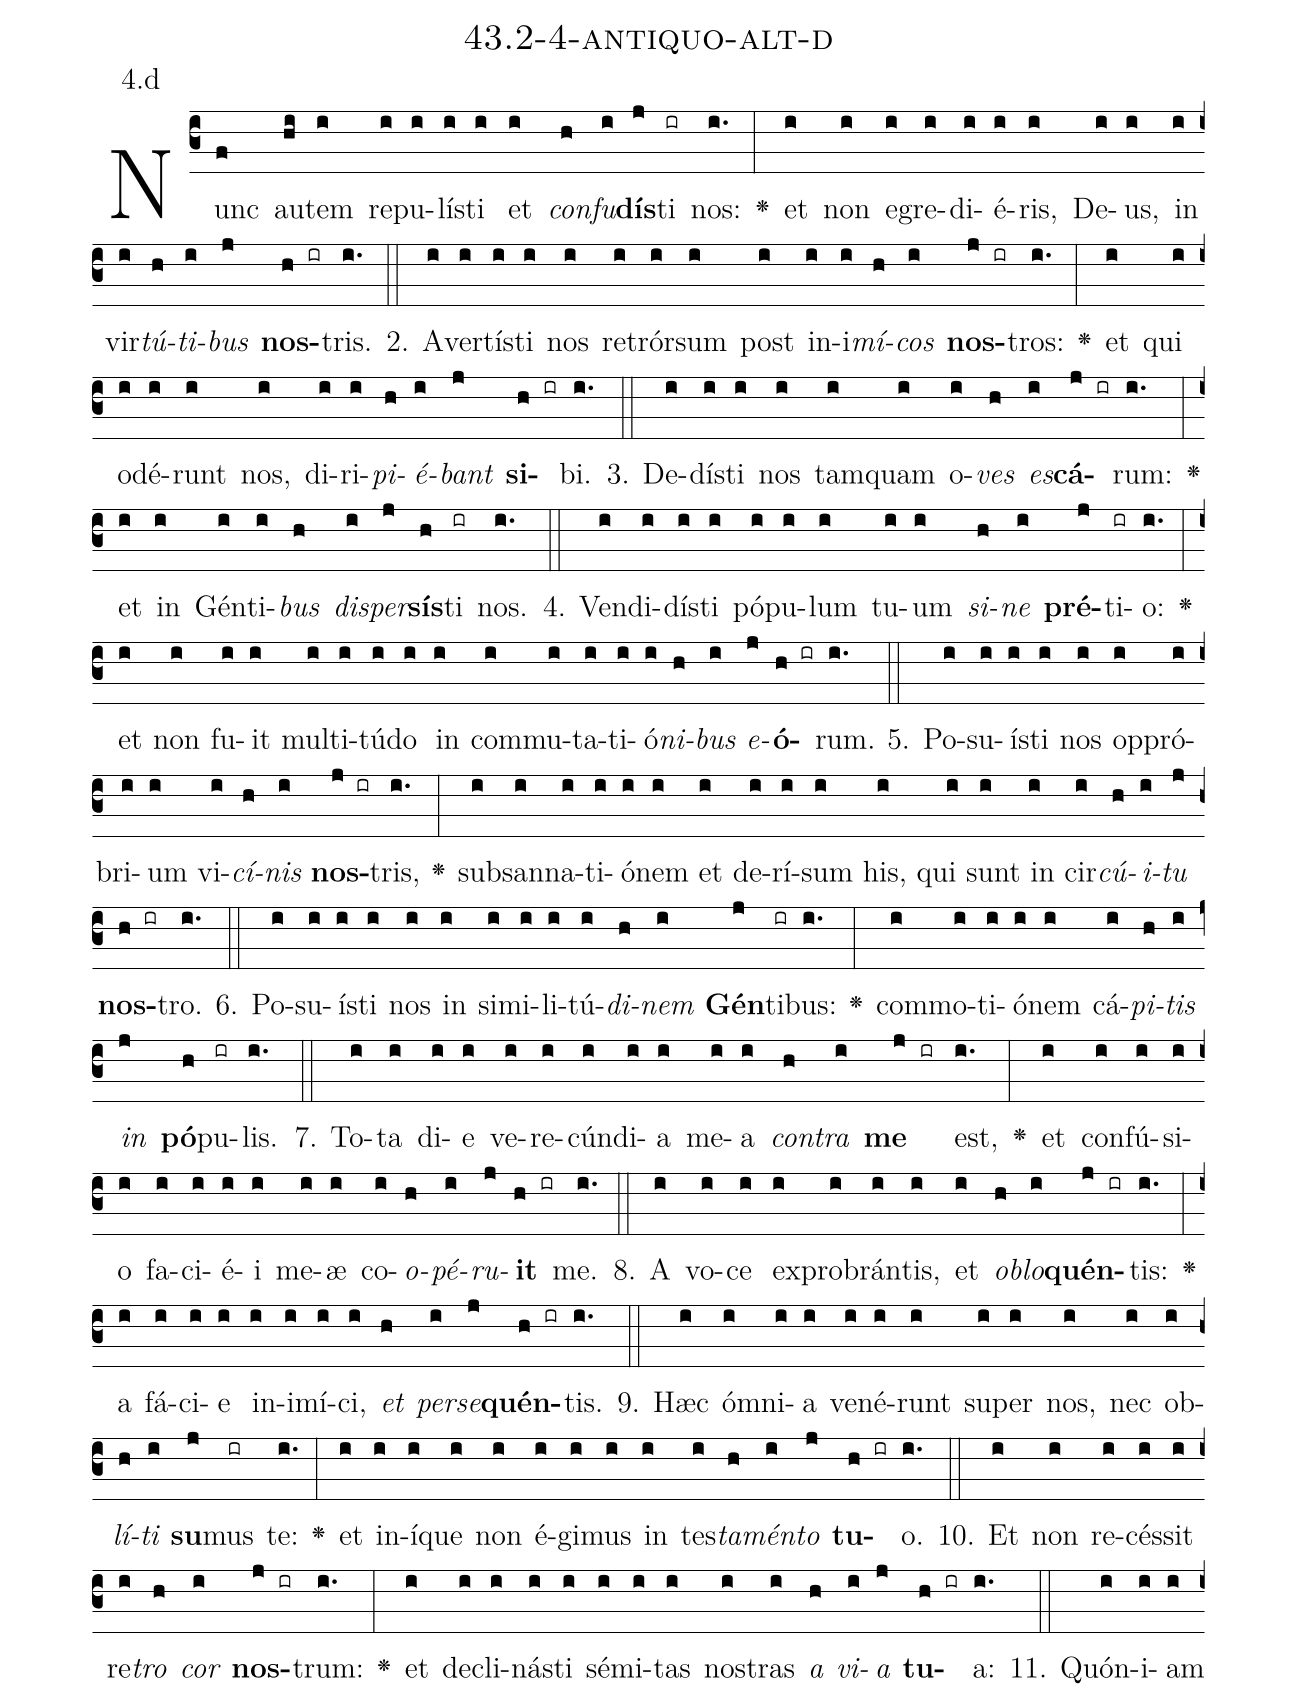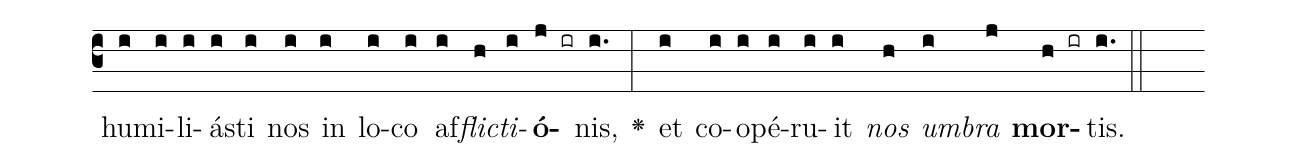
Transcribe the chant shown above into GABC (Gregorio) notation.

name: 43.2-4-antiquo-alt-d;
annotation: 4.d;
%%
(c3)Nunc(f) au(hi)tem(i) re(i)pu(i)lís(i)ti(i) et(i) <i>con</i>(h)<i>fu</i>(i)<b>dís</b>(j)ti(ir) nos:(i.) <v>\greheightstar</v>(:) et(i) non(i) e(i)gre(i)di(i)é(i)ris,(i) De(i)us,(i) in(i) vir(i)<i>tú</i>(h)<i>ti</i>(i)<i>bus</i>(j) <b>nos</b>(h ir)tris.(i.) (::)
2. A(i)ver(i)tís(i)ti(i) nos(i) re(i)trór(i)sum(i) post(i) in(i)i(i)<i>mí</i>(h)<i>cos</i>(i) <b>nos</b>(j ir)tros:(i.) <v>\greheightstar</v>(:) et(i) qui(i) o(i)dé(i)runt(i) nos,(i) di(i)ri(i)<i>pi</i>(h)<i>é</i>(i)<i>bant</i>(j) <b>si</b>(h ir)bi.(i.) (::)
3. De(i)dís(i)ti(i) nos(i) tam(i)quam(i) o(i)<i>ves</i>(h) <i>es</i>(i)<b>cá</b>(j ir)rum:(i.) <v>\greheightstar</v>(:) et(i) in(i) Gén(i)ti(i)<i>bus</i>(h) <i>di</i>(i)<i>sper</i>(j)<b>sís</b>(h)ti(ir) nos.(i.) (::)
4. Ven(i)di(i)dís(i)ti(i) pó(i)pu(i)lum(i) tu(i)um(i) <i>si</i>(h)<i>ne</i>(i) <b>pré</b>(j)ti(ir)o:(i.) <v>\greheightstar</v>(:) et(i) non(i) fu(i)it(i) mul(i)ti(i)tú(i)do(i) in(i) com(i)mu(i)ta(i)ti(i)ó(i)<i>ni</i>(h)<i>bus</i>(i) <i>e</i>(j)<b>ó</b>(h ir)rum.(i.) (::)
5. Po(i)su(i)ís(i)ti(i) nos(i) op(i)pró(i)bri(i)um(i) vi(i)<i>cí</i>(h)<i>nis</i>(i) <b>nos</b>(j ir)tris,(i.) <v>\greheightstar</v>(:) sub(i)san(i)na(i)ti(i)ó(i)nem(i) et(i) de(i)rí(i)sum(i) his,(i) qui(i) sunt(i) in(i) cir(i)<i>cú</i>(h)<i>i</i>(i)<i>tu</i>(j) <b>nos</b>(h ir)tro.(i.) (::)
6. Po(i)su(i)ís(i)ti(i) nos(i) in(i) si(i)mi(i)li(i)tú(i)<i>di</i>(h)<i>nem</i>(i) <b>Gén</b>(j)ti(ir)bus:(i.) <v>\greheightstar</v>(:) com(i)mo(i)ti(i)ó(i)nem(i) cá(i)<i>pi</i>(h)<i>tis</i>(i) <i>in</i>(j) <b>pó</b>(h)pu(ir)lis.(i.) (::)
7. To(i)ta(i) di(i)e(i) ve(i)re(i)cún(i)di(i)a(i) me(i)a(i) <i>con</i>(h)<i>tra</i>(i) <b>me</b>(j ir) est,(i.) <v>\greheightstar</v>(:) et(i) con(i)fú(i)si(i)o(i) fa(i)ci(i)é(i)i(i) me(i)æ(i) co(i)<i>o</i>(h)<i>pé</i>(i)<i>ru</i>(j)<b>it</b>(h ir) me.(i.) (::)
8. A(i) vo(i)ce(i) ex(i)pro(i)brán(i)tis,(i) et(i) <i>ob</i>(h)<i>lo</i>(i)<b>quén</b>(j ir)tis:(i.) <v>\greheightstar</v>(:) a(i) fá(i)ci(i)e(i) in(i)i(i)mí(i)ci,(i) <i>et</i>(h) <i>per</i>(i)<i>se</i>(j)<b>quén</b>(h ir)tis.(i.) (::)
9. Hæc(i) óm(i)ni(i)a(i) ve(i)né(i)runt(i) su(i)per(i) nos,(i) nec(i) ob(i)<i>lí</i>(h)<i>ti</i>(i) <b>su</b>(j)mus(ir) te:(i.) <v>\greheightstar</v>(:) et(i) in(i)í(i)que(i) non(i) é(i)gi(i)mus(i) in(i) tes(i)<i>ta</i>(h)<i>mén</i>(i)<i>to</i>(j) <b>tu</b>(h ir)o.(i.) (::)
10. Et(i) non(i) re(i)cés(i)sit(i) re(i)<i>tro</i>(h) <i>cor</i>(i) <b>nos</b>(j ir)trum:(i.) <v>\greheightstar</v>(:) et(i) de(i)cli(i)nás(i)ti(i) sé(i)mi(i)tas(i) nos(i)tras(i) <i>a</i>(h) <i>vi</i>(i)<i>a</i>(j) <b>tu</b>(h ir)a:(i.) (::)
11. Quón(i)i(i)am(i) hu(i)mi(i)li(i)ás(i)ti(i) nos(i) in(i) lo(i)co(i) af(i)<i>flic</i>(h)<i>ti</i>(i)<b>ó</b>(j ir)nis,(i.) <v>\greheightstar</v>(:) et(i) co(i)o(i)pé(i)ru(i)it(i) <i>nos</i>(h) <i>um</i>(i)<i>bra</i>(j) <b>mor</b>(h ir)tis.(i.) (::)
